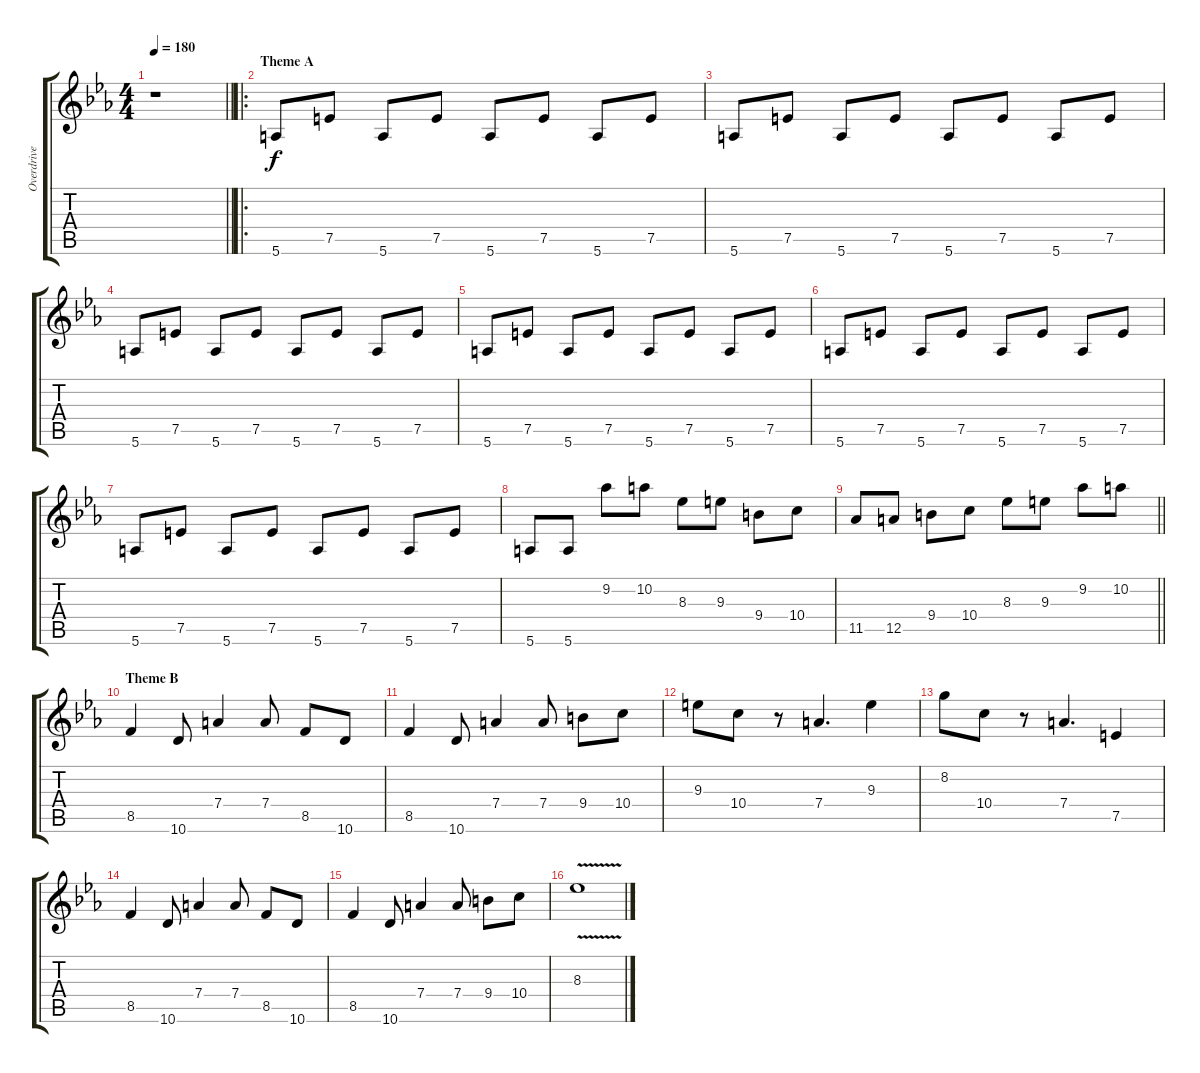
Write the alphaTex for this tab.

\track ("Overdrive 2" "Overdrive ") {instrument overdrivenguitar}
\staff {score tabs}
\tuning (E4 B3 G3 D3 A2 E2) {hide}
\ts (4 4)
\tempo 180
\clef g2
\barLineRight lightlight
\ks eb
r.1{dy f instrument overdrivenguitar} |
\ro
\section ("" "Theme A")
5.6.8 7.5.8 5.6.8 7.5.8 5.6.8 7.5.8 5.6.8 7.5.8 |
5.6.8 7.5.8 5.6.8 7.5.8 5.6.8 7.5.8 5.6.8 7.5.8 |
5.6.8 7.5.8 5.6.8 7.5.8 5.6.8 7.5.8 5.6.8 7.5.8 |
5.6.8 7.5.8 5.6.8 7.5.8 5.6.8 7.5.8 5.6.8 7.5.8 |
5.6.8 7.5.8 5.6.8 7.5.8 5.6.8 7.5.8 5.6.8 7.5.8 |
5.6.8 7.5.8 5.6.8 7.5.8 5.6.8 7.5.8 5.6.8 7.5.8 |
5.6.8 5.6.8 9.2.8 10.2.8 8.3.8 9.3.8 9.4.8 10.4.8 |
\barLineRight lightlight
11.5.8 12.5.8 9.4.8 10.4.8 8.3.8 9.3.8 9.2.8 10.2.8 |
\section ("" "Theme B")
8.5.4 10.6.8 7.4.4 7.4.8 8.5.8 10.6.8 |
8.5.4 10.6.8 7.4.4 7.4.8 9.4.8 10.4.8 |
9.3.8 10.4.8 r.8 7.4.4{d} 9.3.4 |
8.2.8 10.4.8 r.8 7.4.4{d} 7.5.4 |
8.5.4 10.6.8 7.4.4 7.4.8 8.5.8 10.6.8 |
8.5.4 10.6.8 7.4.4 7.4.8 9.4.8 10.4.8 |
8.3{v}.1
